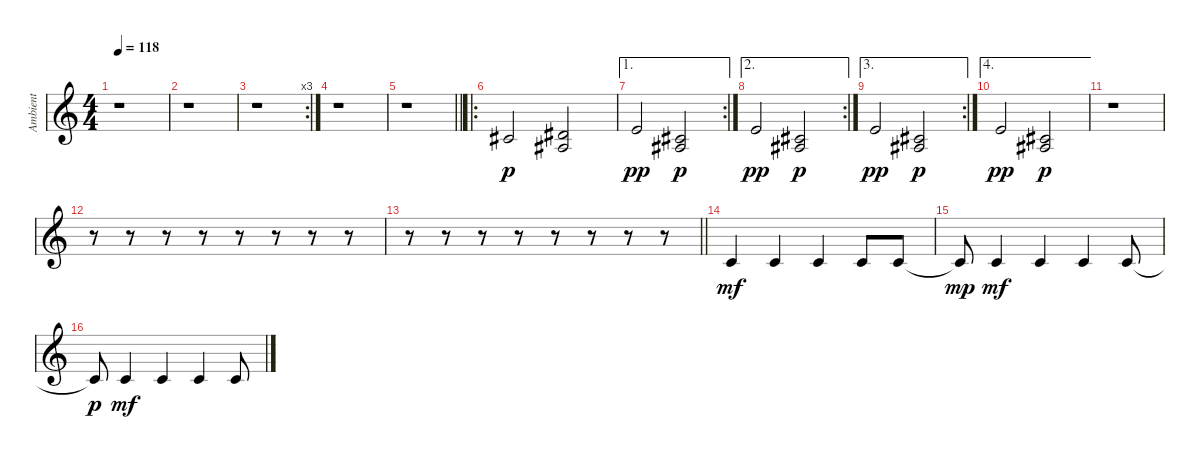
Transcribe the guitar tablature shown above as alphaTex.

\track ("Ambient" "Ambient") {instrument fx6goblins}
\staff {score}
\tuning (E4 B3 G3 D3 A2 E2) {hide}
\ts (4 4)
\tempo 118
\clef g2
\ks c
r.1{dy mf} |
r.1 |
\rc 3
r.1 |
r.1 |
\barLineRight lightlight
r.1 |
\ro
6.3.2{dy p} (4.2 3.3).2 |
\ae 1
\rc 2
9.3.2{dy pp} (2.2 3.3).2{dy p} |
\ae 2
\rc 2
9.3.2{dy pp} (2.2 3.3).2{dy p} |
\ae 3
\rc 2
9.3.2{dy pp} (2.2 3.3).2{dy p} |
\ae 4
9.3.2{dy pp} (2.2 3.3).2{dy p} |
r.1 |
r.8 r.8 r.8 r.8 r.8 r.8 r.8 r.8 |
\barLineRight lightlight
r.8 r.8 r.8 r.8 r.8 r.8 r.8 r.8 |
5.3.4{dy mf} 5.3.4 5.3.4 5.3.8 5.3.8 |
5.3{t}.8{dy mp} 5.3.4{dy mf} 5.3.4 5.3.4 5.3.8 |
5.3{t}.8{dy p} 5.3.4{dy mf} 5.3.4 5.3.4 5.3.8
